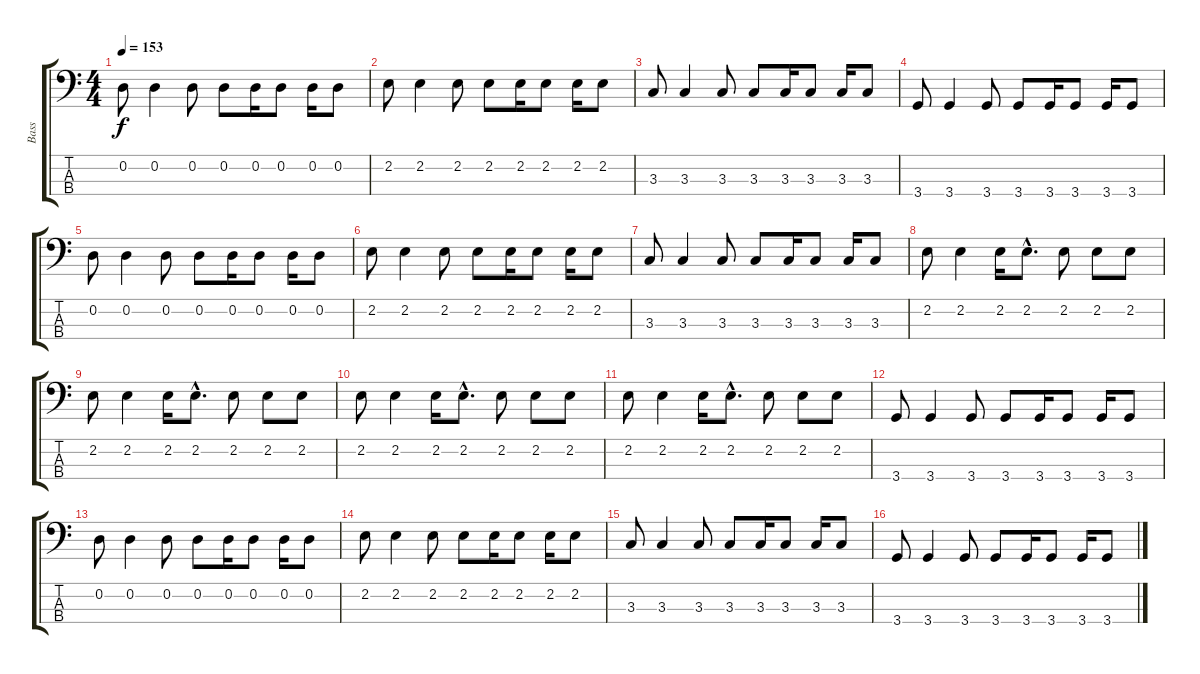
\track ("Bass" "Bass") {instrument electricbassfinger}
\staff {score tabs}
\tuning (G2 D2 A1 E1) {hide}
\ts (4 4)
\tempo 153
\clef f4
\ks c
0.2.8{dy f} 0.2.4 0.2.8 0.2.8 0.2.16 0.2.8 0.2.16 0.2.8 |
2.2.8 2.2.4 2.2.8 2.2.8 2.2.16 2.2.8 2.2.16 2.2.8 |
3.3.8 3.3.4 3.3.8 3.3.8 3.3.16 3.3.8 3.3.16 3.3.8 |
3.4.8 3.4.4 3.4.8 3.4.8 3.4.16 3.4.8 3.4.16 3.4.8 |
0.2.8 0.2.4 0.2.8 0.2.8 0.2.16 0.2.8 0.2.16 0.2.8 |
2.2.8 2.2.4 2.2.8 2.2.8 2.2.16 2.2.8 2.2.16 2.2.8 |
3.3.8 3.3.4 3.3.8 3.3.8 3.3.16 3.3.8 3.3.16 3.3.8 |
2.2.8 2.2.4 2.2.16 2.2{hac}.8{d} 2.2.8 2.2.8 2.2.8 |
2.2.8 2.2.4 2.2.16 2.2{hac}.8{d} 2.2.8 2.2.8 2.2.8 |
2.2.8 2.2.4 2.2.16 2.2{hac}.8{d} 2.2.8 2.2.8 2.2.8 |
2.2.8 2.2.4 2.2.16 2.2{hac}.8{d} 2.2.8 2.2.8 2.2.8 |
3.4.8 3.4.4 3.4.8 3.4.8 3.4.16 3.4.8 3.4.16 3.4.8 |
0.2.8 0.2.4 0.2.8 0.2.8 0.2.16 0.2.8 0.2.16 0.2.8 |
2.2.8 2.2.4 2.2.8 2.2.8 2.2.16 2.2.8 2.2.16 2.2.8 |
3.3.8 3.3.4 3.3.8 3.3.8 3.3.16 3.3.8 3.3.16 3.3.8 |
3.4.8 3.4.4 3.4.8 3.4.8 3.4.16 3.4.8 3.4.16 3.4.8
